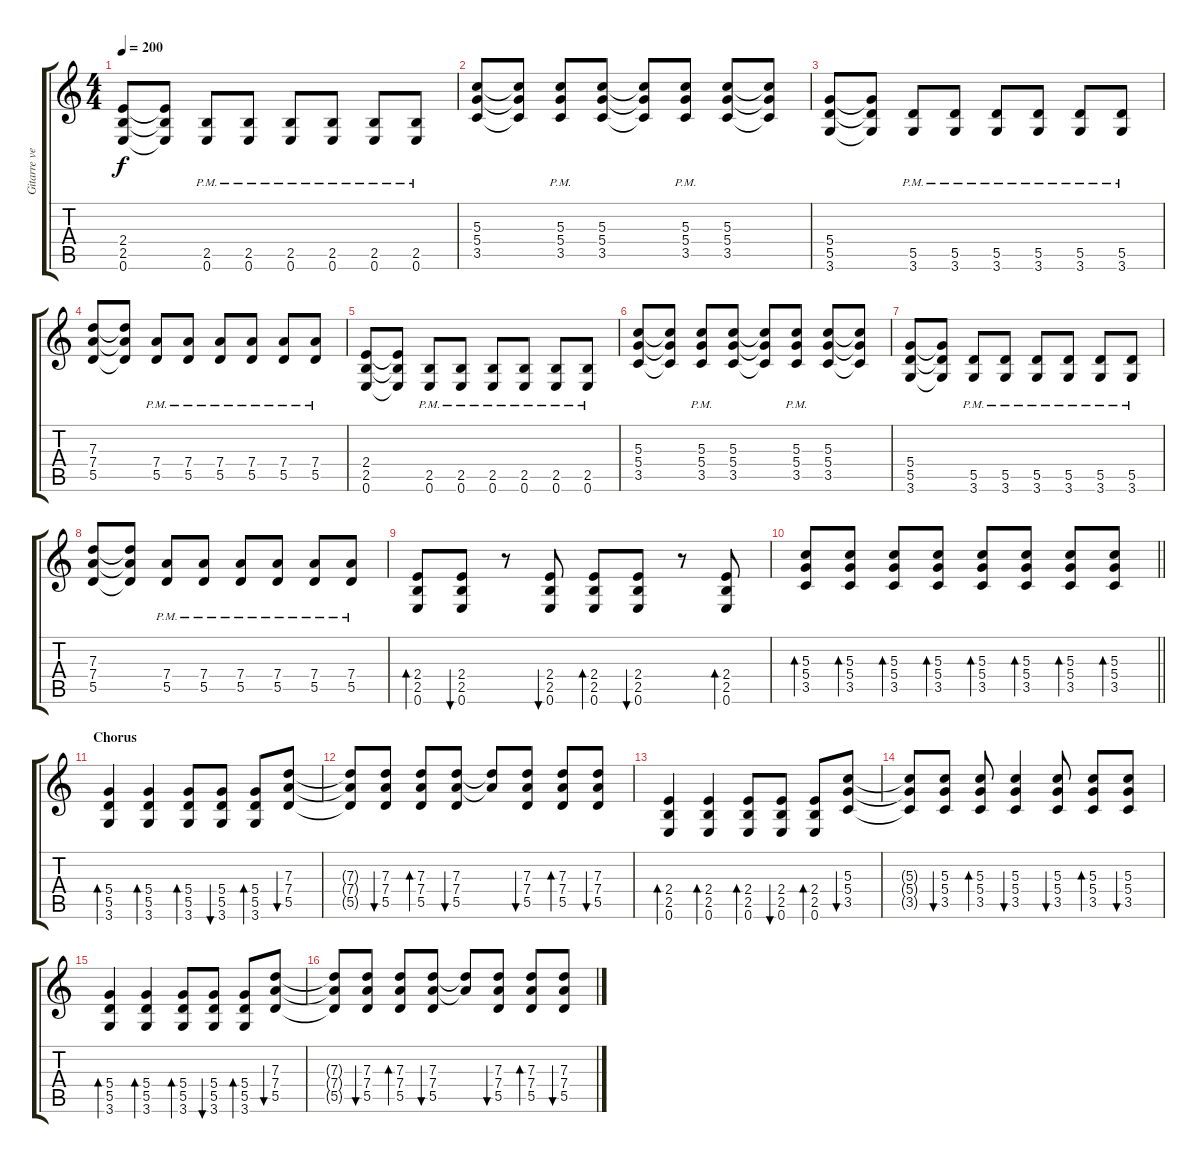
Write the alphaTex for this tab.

\track ("Gitarre verzerrt 1" "Gitarre ve") {instrument distortionguitar}
\staff {score tabs}
\tuning (E4 B3 G3 D3 A2 E2) {hide}
\ts (4 4)
\tempo 200
\clef g2
\ks c
(2.4 2.5 0.6).8{dy f} (2.4{t} 2.5{t} 0.6{t}).8 (2.5{pm} 0.6{pm}).8 (2.5{pm} 0.6{pm}).8 (2.5{pm} 0.6{pm}).8 (2.5{pm} 0.6{pm}).8 (2.5{pm} 0.6{pm}).8 (2.5{pm} 0.6{pm}).8 |
(5.3 5.4 3.5).8 (5.3{t} 5.4{t} 3.5{t}).8 (5.3{pm} 5.4{pm} 3.5{pm}).8 (5.3 5.4 3.5).8 (5.3{t} 5.4{t} 3.5{t}).8 (5.3{pm} 5.4{pm} 3.5{pm}).8 (5.3 5.4 3.5).8 (5.3{t} 5.4{t} 3.5{t}).8 |
(5.4 5.5 3.6).8 (5.4{t} 5.5{t} 3.6{t}).8 (5.5{pm} 3.6{pm}).8 (5.5{pm} 3.6{pm}).8 (5.5{pm} 3.6{pm}).8 (5.5{pm} 3.6{pm}).8 (5.5{pm} 3.6{pm}).8 (5.5{pm} 3.6{pm}).8 |
(7.3 7.4 5.5).8 (7.3{t} 7.4{t} 5.5{t}).8 (7.4{pm} 5.5{pm}).8 (7.4{pm} 5.5{pm}).8 (7.4{pm} 5.5{pm}).8 (7.4{pm} 5.5{pm}).8 (7.4{pm} 5.5{pm}).8 (7.4{pm} 5.5{pm}).8 |
(2.4 2.5 0.6).8 (2.4{t} 2.5{t} 0.6{t}).8 (2.5{pm} 0.6{pm}).8 (2.5{pm} 0.6{pm}).8 (2.5{pm} 0.6{pm}).8 (2.5{pm} 0.6{pm}).8 (2.5{pm} 0.6{pm}).8 (2.5{pm} 0.6{pm}).8 |
(5.3 5.4 3.5).8 (5.3{t} 5.4{t} 3.5{t}).8 (5.3{pm} 5.4{pm} 3.5{pm}).8 (5.3 5.4 3.5).8 (5.3{t} 5.4{t} 3.5{t}).8 (5.3{pm} 5.4{pm} 3.5{pm}).8 (5.3 5.4 3.5).8 (5.3{t} 5.4{t} 3.5{t}).8 |
(5.4 5.5 3.6).8 (5.4{t} 5.5{t} 3.6{t}).8 (5.5{pm} 3.6{pm}).8 (5.5{pm} 3.6{pm}).8 (5.5{pm} 3.6{pm}).8 (5.5{pm} 3.6{pm}).8 (5.5{pm} 3.6{pm}).8 (5.5{pm} 3.6{pm}).8 |
(7.3 7.4 5.5).8 (7.3{t} 7.4{t} 5.5{t}).8 (7.4{pm} 5.5{pm}).8 (7.4{pm} 5.5{pm}).8 (7.4{pm} 5.5{pm}).8 (7.4{pm} 5.5{pm}).8 (7.4{pm} 5.5{pm}).8 (7.4{pm} 5.5{pm}).8 |
(2.4 2.5 0.6).8{bd 120} (2.4 2.5 0.6).8{bu 120} r.8 (2.4 2.5 0.6).8{bu 120} (2.4 2.5 0.6).8{bd 120} (2.4 2.5 0.6).8{bu 120} r.8 (2.4 2.5 0.6).8{bd 120} |
\barLineRight lightlight
(5.3 5.4 3.5).8{bd 120} (5.3 5.4 3.5).8{bd 120} (5.3 5.4 3.5).8{bd 120} (5.3 5.4 3.5).8{bd 120} (5.3 5.4 3.5).8{bd 120} (5.3 5.4 3.5).8{bd 120} (5.3 5.4 3.5).8{bd 120} (5.3 5.4 3.5).8{bd 120} |
\section ("" "Chorus")
(5.4 5.5 3.6).4{bd 120} (5.4 5.5 3.6).4{bd 120} (5.4 5.5 3.6).8{bd 120} (5.4 5.5 3.6).8{bu 120} (5.4 5.5 3.6).8{bd 120} (7.3 7.4 5.5).8{bu 120} |
(7.3{t} 7.4{t} 5.5{t}).8 (7.3 7.4 5.5).8{bu 120} (7.3 7.4 5.5).8{bd 120} (7.3 7.4 5.5).8{bu 120} (7.3{t} 7.4{t}).8 (7.3 7.4 5.5).8{bu 120} (7.3 7.4 5.5).8{bd 120} (7.3 7.4 5.5).8{bu 120} |
(2.4 2.5 0.6).4{bd 120} (2.4 2.5 0.6).4{bd 120} (2.4 2.5 0.6).8{bd 120} (2.4 2.5 0.6).8{bu 120} (2.4 2.5 0.6).8{bd 120} (5.3 5.4 3.5).8{bu 120} |
(5.3{t} 5.4{t} 3.5{t}).8 (5.3 5.4 3.5).8{bu 120} (5.3 5.4 3.5).8{bd 120} (5.3 5.4 3.5).4{bu 120} (5.3 5.4 3.5).8{bu 120} (5.3 5.4 3.5).8{bd 120} (5.3 5.4 3.5).8{bu 120} |
(5.4 5.5 3.6).4{bd 120} (5.4 5.5 3.6).4{bd 120} (5.4 5.5 3.6).8{bd 120} (5.4 5.5 3.6).8{bu 120} (5.4 5.5 3.6).8{bd 120} (7.3 7.4 5.5).8{bu 120} |
(7.3{t} 7.4{t} 5.5{t}).8 (7.3 7.4 5.5).8{bu 120} (7.3 7.4 5.5).8{bd 120} (7.3 7.4 5.5).8{bu 120} (7.3{t} 7.4{t}).8 (7.3 7.4 5.5).8{bu 120} (7.3 7.4 5.5).8{bd 120} (7.3 7.4 5.5).8{bu 120}
